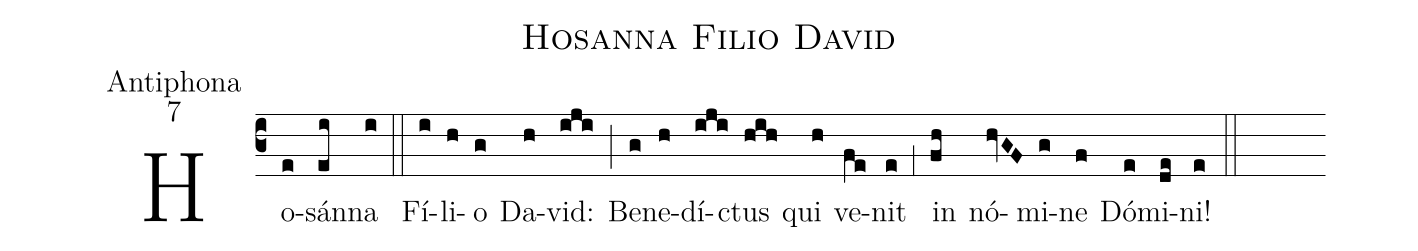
name:Hosanna Filio David;
office-part:Antiphona;
mode:7;
%%
(c3) Ho(e)sán(ei)na(i) (::)
Fí(i)li(h)o(g) Da(h)vid:(iji) (;) Be(g)ne(h)dí(iji)ctus(hih) qui(h) ve(fe)nit(e) (,1) in(fh) nó(hvGF)mi(g)ne(f) Dó(e)mi(de)ni!(e) (::)
